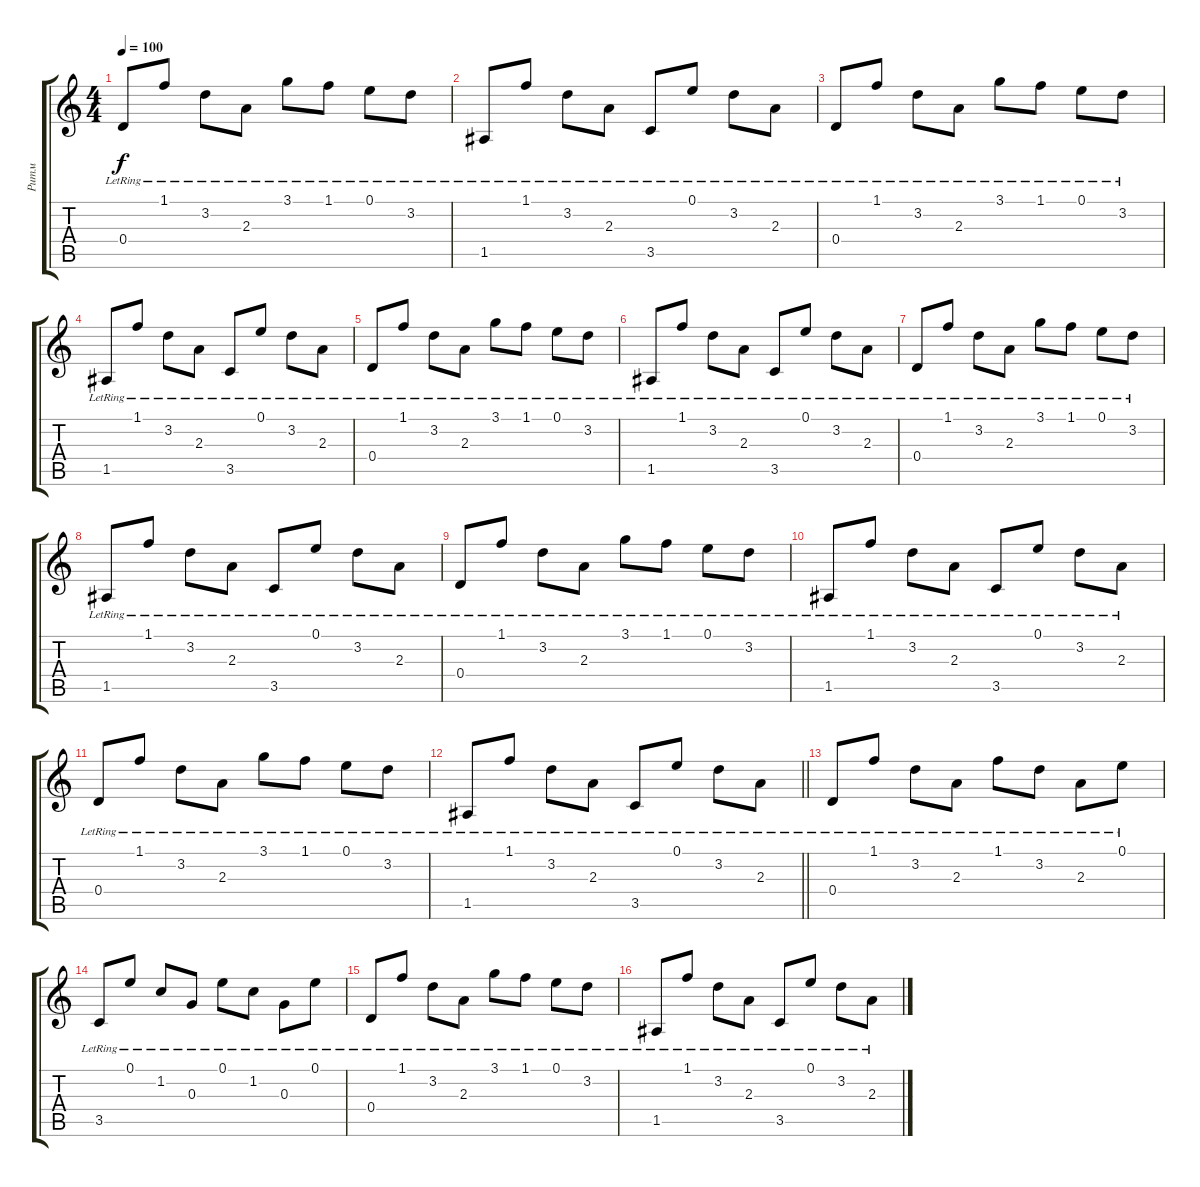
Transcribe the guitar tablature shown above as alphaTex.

\track ("Ритм" "Ритм") {instrument electricguitarclean}
\staff {score tabs}
\tuning (E4 B3 G3 D3 A2 E2) {hide}
\ts (4 4)
\tempo 100
\clef g2
\ks c
0.4{lr}.8{dy f instrument electricguitarclean} 1.1{lr}.8 3.2{lr}.8 2.3{lr}.8 3.1{lr}.8 1.1{lr}.8 0.1{lr}.8 3.2{lr}.8 |
1.5{lr}.8 1.1{lr}.8 3.2{lr}.8 2.3{lr}.8 3.5{lr}.8 0.1{lr}.8 3.2{lr}.8 2.3{lr}.8 |
0.4{lr}.8 1.1{lr}.8 3.2{lr}.8 2.3{lr}.8 3.1{lr}.8 1.1{lr}.8 0.1{lr}.8 3.2{lr}.8 |
1.5{lr}.8 1.1{lr}.8 3.2{lr}.8 2.3{lr}.8 3.5{lr}.8 0.1{lr}.8 3.2{lr}.8 2.3{lr}.8 |
0.4{lr}.8 1.1{lr}.8 3.2{lr}.8 2.3{lr}.8 3.1{lr}.8 1.1{lr}.8 0.1{lr}.8 3.2{lr}.8 |
1.5{lr}.8 1.1{lr}.8 3.2{lr}.8 2.3{lr}.8 3.5{lr}.8 0.1{lr}.8 3.2{lr}.8 2.3{lr}.8 |
0.4{lr}.8 1.1{lr}.8 3.2{lr}.8 2.3{lr}.8 3.1{lr}.8 1.1{lr}.8 0.1{lr}.8 3.2{lr}.8 |
1.5{lr}.8 1.1{lr}.8 3.2{lr}.8 2.3{lr}.8 3.5{lr}.8 0.1{lr}.8 3.2{lr}.8 2.3{lr}.8 |
0.4{lr}.8 1.1{lr}.8 3.2{lr}.8 2.3{lr}.8 3.1{lr}.8 1.1{lr}.8 0.1{lr}.8 3.2{lr}.8 |
1.5{lr}.8 1.1{lr}.8 3.2{lr}.8 2.3{lr}.8 3.5{lr}.8 0.1{lr}.8 3.2{lr}.8 2.3{lr}.8 |
0.4{lr}.8 1.1{lr}.8 3.2{lr}.8 2.3{lr}.8 3.1{lr}.8 1.1{lr}.8 0.1{lr}.8 3.2{lr}.8 |
\barLineRight lightlight
1.5{lr}.8 1.1{lr}.8 3.2{lr}.8 2.3{lr}.8 3.5{lr}.8 0.1{lr}.8 3.2{lr}.8 2.3{lr}.8 |
0.4{lr}.8 1.1{lr}.8 3.2{lr}.8 2.3{lr}.8 1.1{lr}.8 3.2{lr}.8 2.3{lr}.8 0.1{lr}.8 |
3.5{lr}.8 0.1{lr}.8 1.2{lr}.8 0.3{lr}.8 0.1{lr}.8 1.2{lr}.8 0.3{lr}.8 0.1{lr}.8 |
0.4{lr}.8 1.1{lr}.8 3.2{lr}.8 2.3{lr}.8 3.1{lr}.8 1.1{lr}.8 0.1{lr}.8 3.2{lr}.8 |
1.5{lr}.8 1.1{lr}.8 3.2{lr}.8 2.3{lr}.8 3.5{lr}.8 0.1{lr}.8 3.2{lr}.8 2.3{lr}.8
